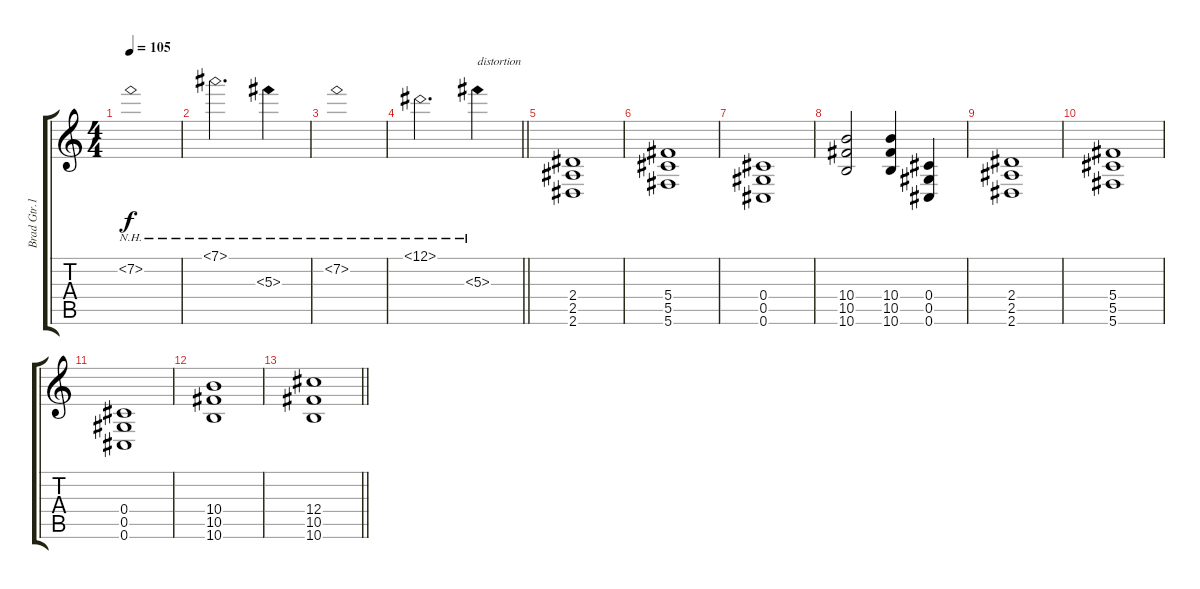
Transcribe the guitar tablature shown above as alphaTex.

\track ("Brad Gtr.1" "Brad Gtr.1") {instrument distortionguitar}
\staff {score tabs}
\tuning (Eb4 Bb3 Gb3 Db3 Ab2 Db2) {hide}
\ts (4 4)
\tempo 105
\clef g2
\ks c
7.2{nh}.1{dy f} |
7.1{nh}.2{d} 5.3{nh}.4 |
7.2{nh}.1 |
\barLineRight lightlight
12.1{nh}.2{d} 5.3{nh}.4{txt "distortion" instrument distortionguitar} |
(2.4 2.5 2.6).1 |
(5.4 5.5 5.6).1 |
(0.4 0.5 0.6).1 |
(10.4 10.5 10.6).2 (10.4 10.5 10.6).4 (0.4 0.5 0.6).4 |
(2.4 2.5 2.6).1 |
(5.4 5.5 5.6).1 |
(0.4 0.5 0.6).1 |
(10.4 10.5 10.6).1 |
\barLineRight lightlight
(12.4 10.5 10.6).1
